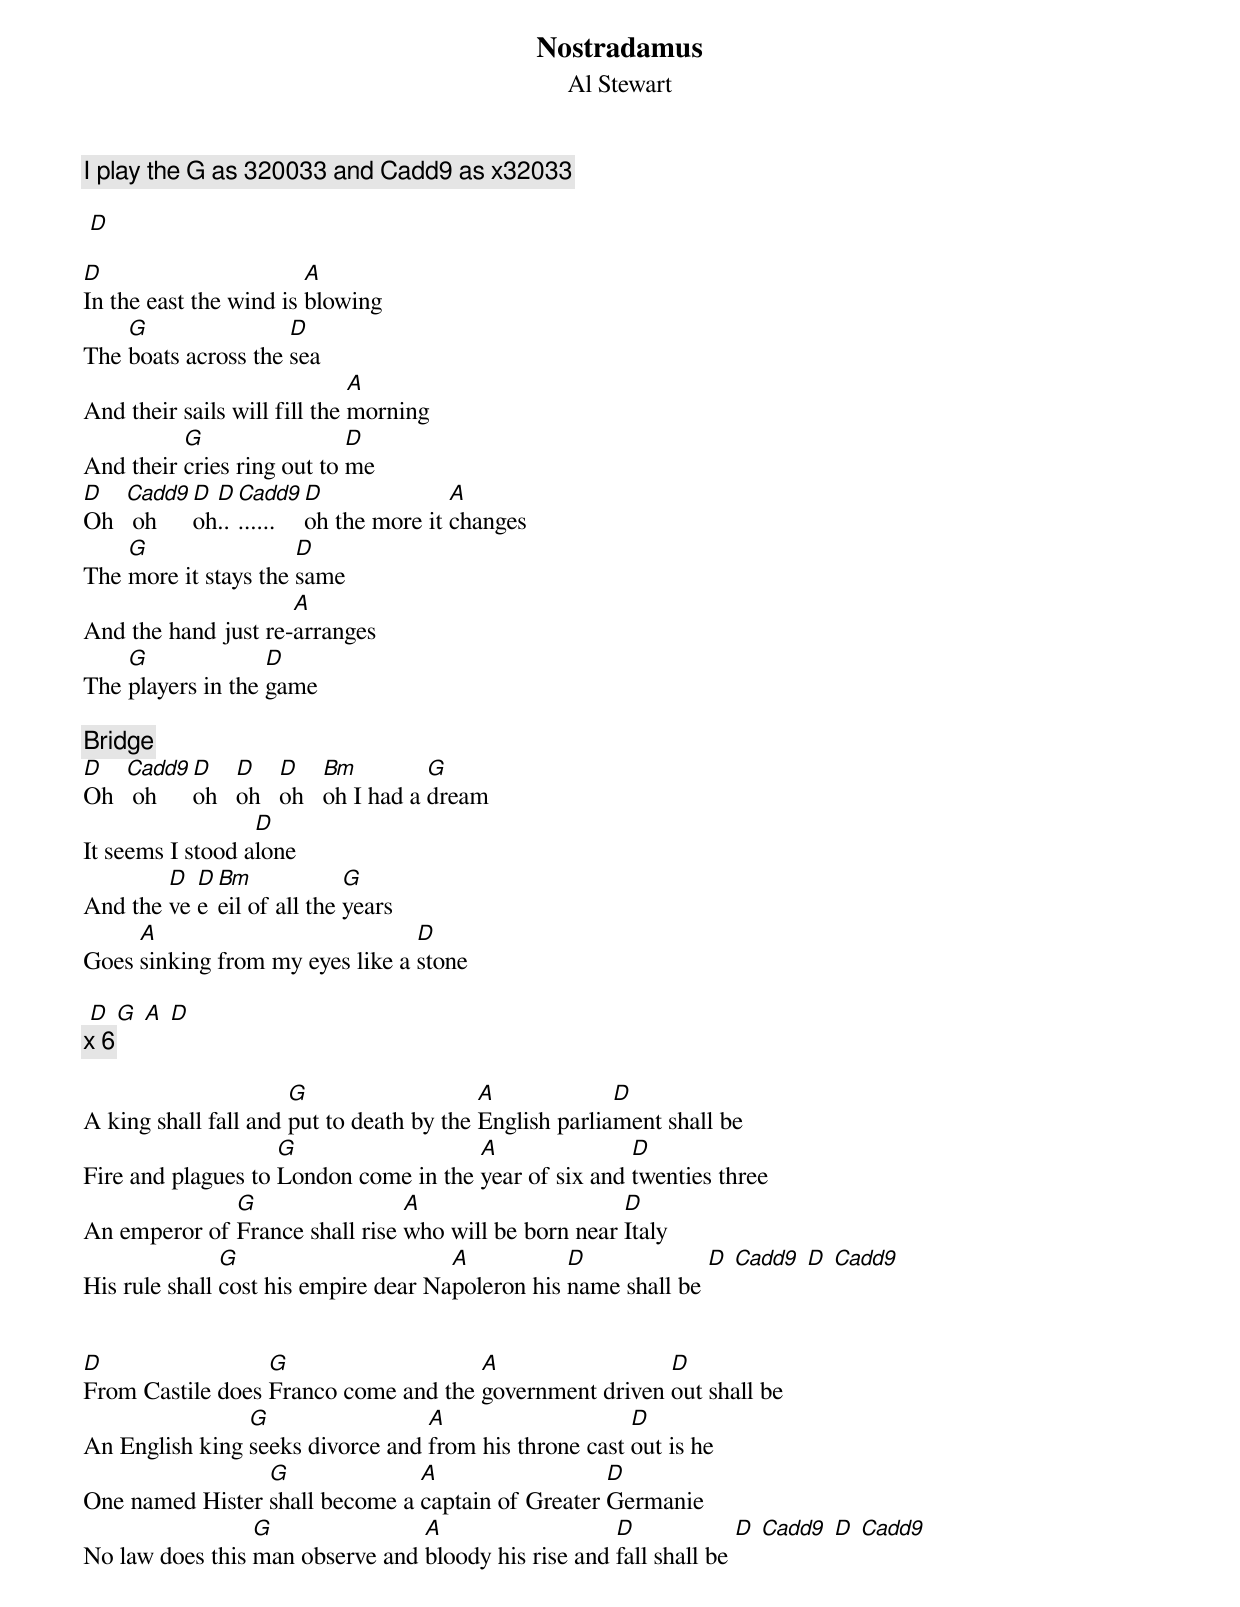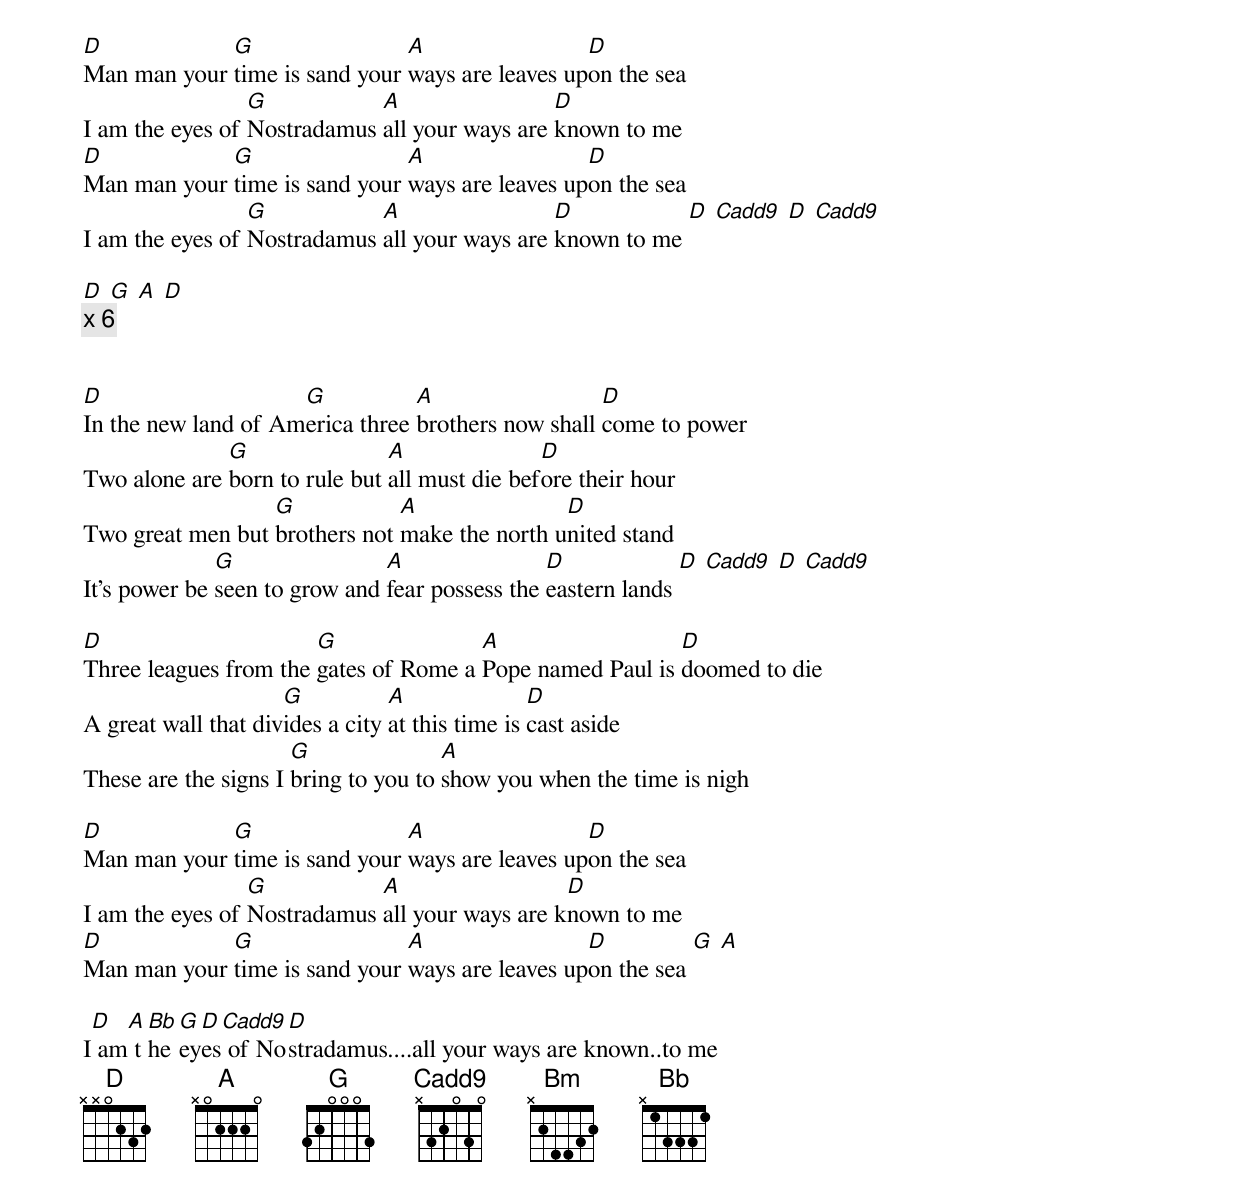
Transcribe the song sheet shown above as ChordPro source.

{title: Nostradamus}
{subtitle: Al Stewart}

{c:I play the G as 320033 and Cadd9 as x32033}

 [D]

[D]In the east the wind is [A]blowing
The [G]boats across the [D]sea
And their sails will fill the [A]morning
And their [G]cries ring out to [D]me
[D]Oh  [Cadd9] oh    [D]oh[D]..[Cadd9]......[D]oh the more it [A]changes
The [G]more it stays the [D]same
And the hand just re-[A]arranges
The [G]players in the [D]game

{c:Bridge}
[D]Oh  [Cadd9] oh    [D]oh   [D]oh   [D]oh   [Bm]oh I had a [G]dream
It seems I stood a[D]lone
And the [D]ve [D]e [Bm]eil of all the [G]years
Goes [A]sinking from my eyes like a [D]stone

 [D] [G] [A] [D]
{c:x 6}

A king shall fall and [G]put to death by the [A]English parlia[D]ment shall be
Fire and plagues to [G]London come in the [A]year of six and [D]twenties three
An emperor of [G]France shall rise [A]who will be born near [D]Italy
His rule shall [G]cost his empire dear Na[A]poleron his [D]name shall be [D] [Cadd9] [D] [Cadd9]


[D]From Castile does [G]Franco come and the [A]government driven [D]out shall be
An English king [G]seeks divorce and [A]from his throne cast [D]out is he
One named Hister [G]shall become a [A]captain of Greater [D]Germanie
No law does this [G]man observe and [A]bloody his rise and [D]fall shall be [D] [Cadd9] [D] [Cadd9]


[D]Man man your [G]time is sand your [A]ways are leaves up[D]on the sea
I am the eyes of [G]Nostradamus [A]all your ways are [D]known to me
[D]Man man your [G]time is sand your [A]ways are leaves up[D]on the sea
I am the eyes of [G]Nostradamus [A]all your ways are [D]known to me [D] [Cadd9] [D] [Cadd9]

[D] [G] [A] [D]
{c:x 6}


[D]In the new land of Am[G]erica three [A]brothers now shall [D]come to power
Two alone are [G]born to rule but [A]all must die bef[D]ore their hour
Two great men but [G]brothers not [A]make the north u[D]nited stand
It's power be [G]seen to grow and [A]fear possess the [D]eastern lands [D] [Cadd9] [D] [Cadd9]

[D]Three leagues from the [G]gates of Rome a [A]Pope named Paul is [D]doomed to die
A great wall that div[G]ides a city [A]at this time is [D]cast aside
These are the signs I [G]bring to you to [A]show you when the time is nigh

[D]Man man your [G]time is sand your [A]ways are leaves up[D]on the sea
I am the eyes of [G]Nostradamus [A]all your ways are k[D]nown to me
[D]Man man your [G]time is sand your [A]ways are leaves up[D]on the sea [G] [A]

I[D] am[A] t[Bb]he [G]ey[D]es[Cadd9] of No[D]stradamus....all your ways are known..to me
